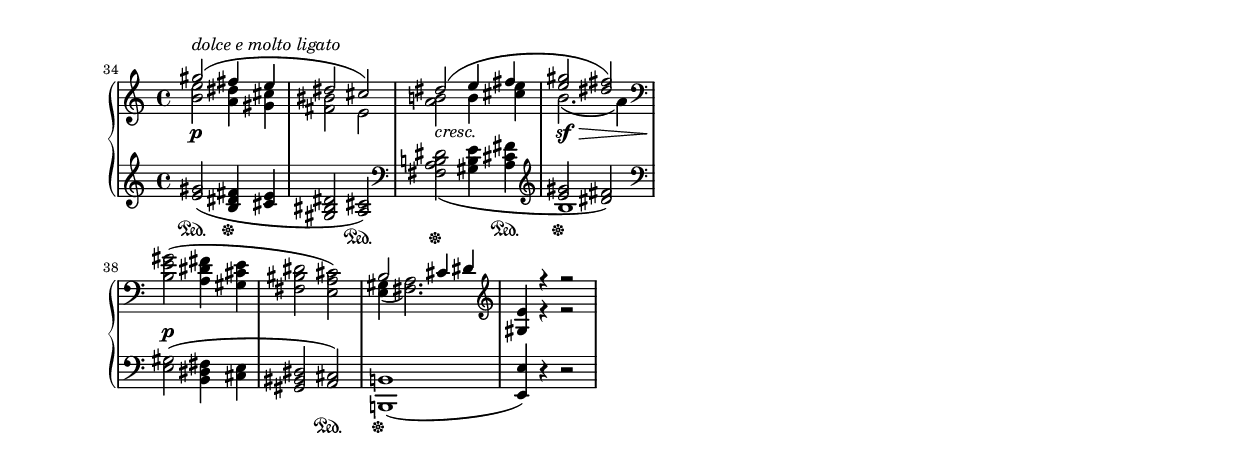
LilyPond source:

% Do not edit this file; it is automatically
% generated from Documentation/snippets/new
% This file is in the public domain.
%% Note: this file works from version 2.12.0
\version "2.13.20"
\include "english.ly"
#(set-global-staff-size 15)
\paper {
  ragged-right = ##t
  line-width = 17\cm
  indent = 0\cm
}

\layout {
  \context {
    \Score
    \override PaperColumn #'keep-inside-line = ##t
    \override NonMusicalPaperColumn #'keep-inside-line = ##t
  }
}

% NR 1.1 Pitches

\header {
  lsrtags = "headwords"
  texidoc = ""
  doctitle = "headword"
} % begin verbatim



% L. v. Beethoven
% Piano sonata 21 - Dem Grafen von Waldstein Gewidmet
% chorale at measures 34 - 40+

\new PianoStaff <<

  % RH Staff
  \new Staff <<

    % RH Voice 1
    \new Voice {
      \set Score.currentBarNumber = #34
      \voiceOne
      gs''2 ( ^ \markup \italic { dolce e molto ligato }
      fs''4
      e''4
      |
      ds''2
      cs''2 )
      |
      ds''2 (
      e''4
      fs''4
      |
      <gs'' e''>2
      <fs'' ds''>2 )
      |
      \oneVoice
      \clef bass
      <gs' e' b>2 (
      <fs' ds' a>4
      <e' cs' gs>4
      |
      <ds' bs fs>2
      <cs' a e>2 )
      |
      \voiceOne
      b2 %(
      cs'4
      ds'4
      |
      \clef treble
      <e' gs>4 %)
      r4 r2
    }

    % RH Voice 2
    \new Voice {
      \voiceTwo
      \override Staff.DynamicLineSpanner #'staff-padding = #2.5
      <e'' b'>2 \p
      <ds'' a'>4
      <cs'' gs'>4
      |
      <bs' fs'>2
      e'2
      |
      \once \override TextScript #'staff-padding = #2.5
      <b'! a'>2 _ \markup \italic { cresc. }
      b'4
      <e'' cs''>4
      |
      b'2. ( \sf \>
      a'4 )
      \clef bass
      | \break
      s1 \p
      |
      s1
      |
      <gs e>4 (
      <a fs>2. )
      |
      s4
      r4 r2
    }

  >>

  % LH Staff
  \new Staff {
    \override Staff.SustainPedalLineSpanner #'staff-padding = #5
    <gs' e'>2 ( \sustainOn
    <fs' ds' b>4 \sustainOff
    <e' cs'>4
    |
    <ds' bs gs>2
    <cs' a>2 ) \sustainOn
    |
    \clef bass
    \slurDown
    <ds' b! a fs>2 ( \sustainOff
    <e' b gs>4
    <fs' cs' a>4 \sustainOn
    |
    \clef treble
    \voiceOne
    <<
      {
        <gs' e'>2
        <fs' ds'>2 )
      }
      \new Voice {
        \voiceTwo
        b1 \sustainOff
      }
    >>
    \oneVoice
    |
    %\break
    \clef bass
    <gs e>2 (
    <fs ds b,>4
    <e cs>4
    |
    <ds bs, gs,>2
    <cs a,>2 ) \sustainOn
    |
    <b,! b,,!>1 ( \sustainOff
    |
    <e e,>4 )
    r4 r2
  }

>>
